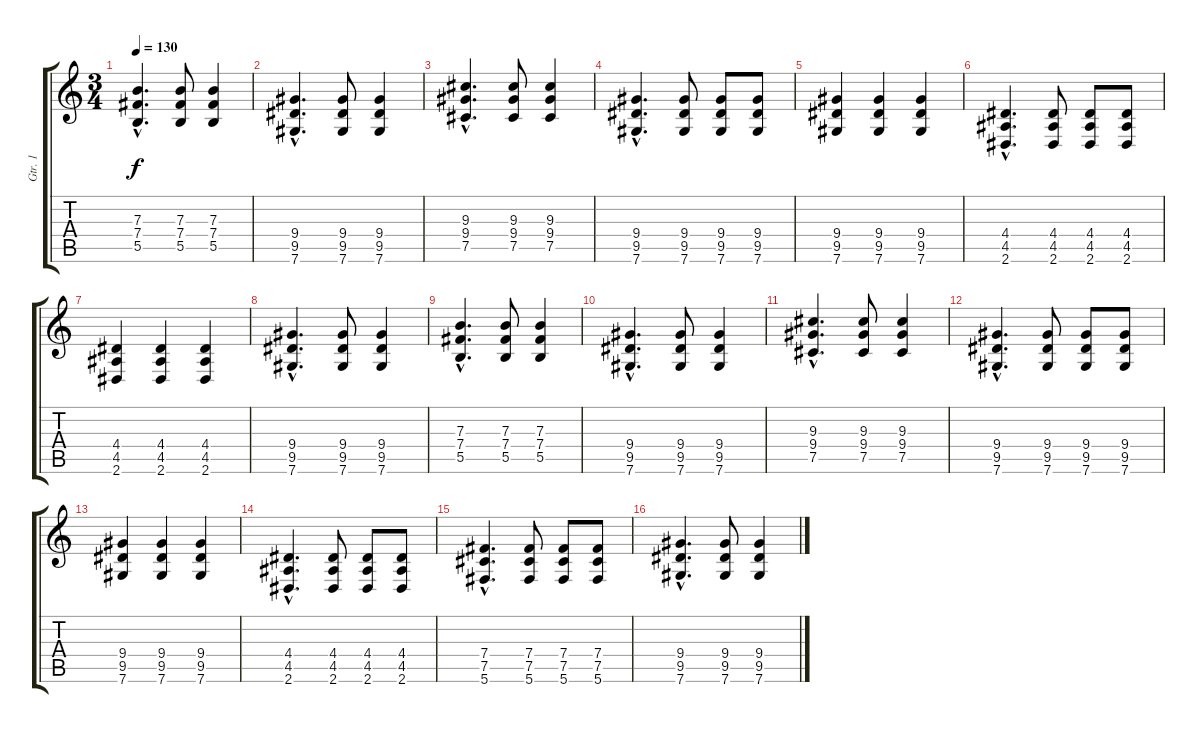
\track ("Gtr. 1" "Gtr. 1") {instrument distortionguitar}
\staff {score tabs}
\tuning (Db4 Ab3 E3 B2 Gb2 Db2) {hide}
\ts (3 4)
\tempo 130
\clef g2
\ks c
(7.3{hac} 7.4{hac} 5.5{hac}).4{d dy f} (7.3 7.4 5.5).8 (7.3 7.4 5.5).4 |
(9.4{hac} 9.5{hac} 7.6{hac}).4{d} (9.4 9.5 7.6).8 (9.4 9.5 7.6).4 |
(9.3{hac} 9.4{hac} 7.5{hac}).4{d} (9.3 9.4 7.5).8 (9.3 9.4 7.5).4 |
(9.4{hac} 9.5{hac} 7.6{hac}).4{d} (9.4 9.5 7.6).8 (9.4 9.5 7.6).8 (9.4 9.5 7.6).8 |
(9.4 9.5 7.6).4 (9.4 9.5 7.6).4 (9.4 9.5 7.6).4 |
(4.4{hac} 4.5{hac} 2.6{hac}).4{d} (4.4 4.5 2.6).8 (4.4 4.5 2.6).8 (4.4 4.5 2.6).8 |
(4.4 4.5 2.6).4 (4.4 4.5 2.6).4 (4.4 4.5 2.6).4 |
(9.4{hac} 9.5{hac} 7.6{hac}).4{d} (9.4 9.5 7.6).8 (9.4 9.5 7.6).4 |
(7.3{hac} 7.4{hac} 5.5{hac}).4{d} (7.3 7.4 5.5).8 (7.3 7.4 5.5).4 |
(9.4{hac} 9.5{hac} 7.6{hac}).4{d} (9.4 9.5 7.6).8 (9.4 9.5 7.6).4 |
(9.3{hac} 9.4{hac} 7.5{hac}).4{d} (9.3 9.4 7.5).8 (9.3 9.4 7.5).4 |
(9.4{hac} 9.5{hac} 7.6{hac}).4{d} (9.4 9.5 7.6).8 (9.4 9.5 7.6).8 (9.4 9.5 7.6).8 |
(9.4 9.5 7.6).4 (9.4 9.5 7.6).4 (9.4 9.5 7.6).4 |
(4.4{hac} 4.5{hac} 2.6{hac}).4{d} (4.4 4.5 2.6).8 (4.4 4.5 2.6).8 (4.4 4.5 2.6).8 |
(7.4{hac} 7.5{hac} 5.6{hac}).4{d} (7.4 7.5 5.6).8 (7.4 7.5 5.6).8 (7.4 7.5 5.6).8 |
(9.4{hac} 9.5{hac} 7.6{hac}).4{d} (9.4 9.5 7.6).8 (9.4 9.5 7.6).4
